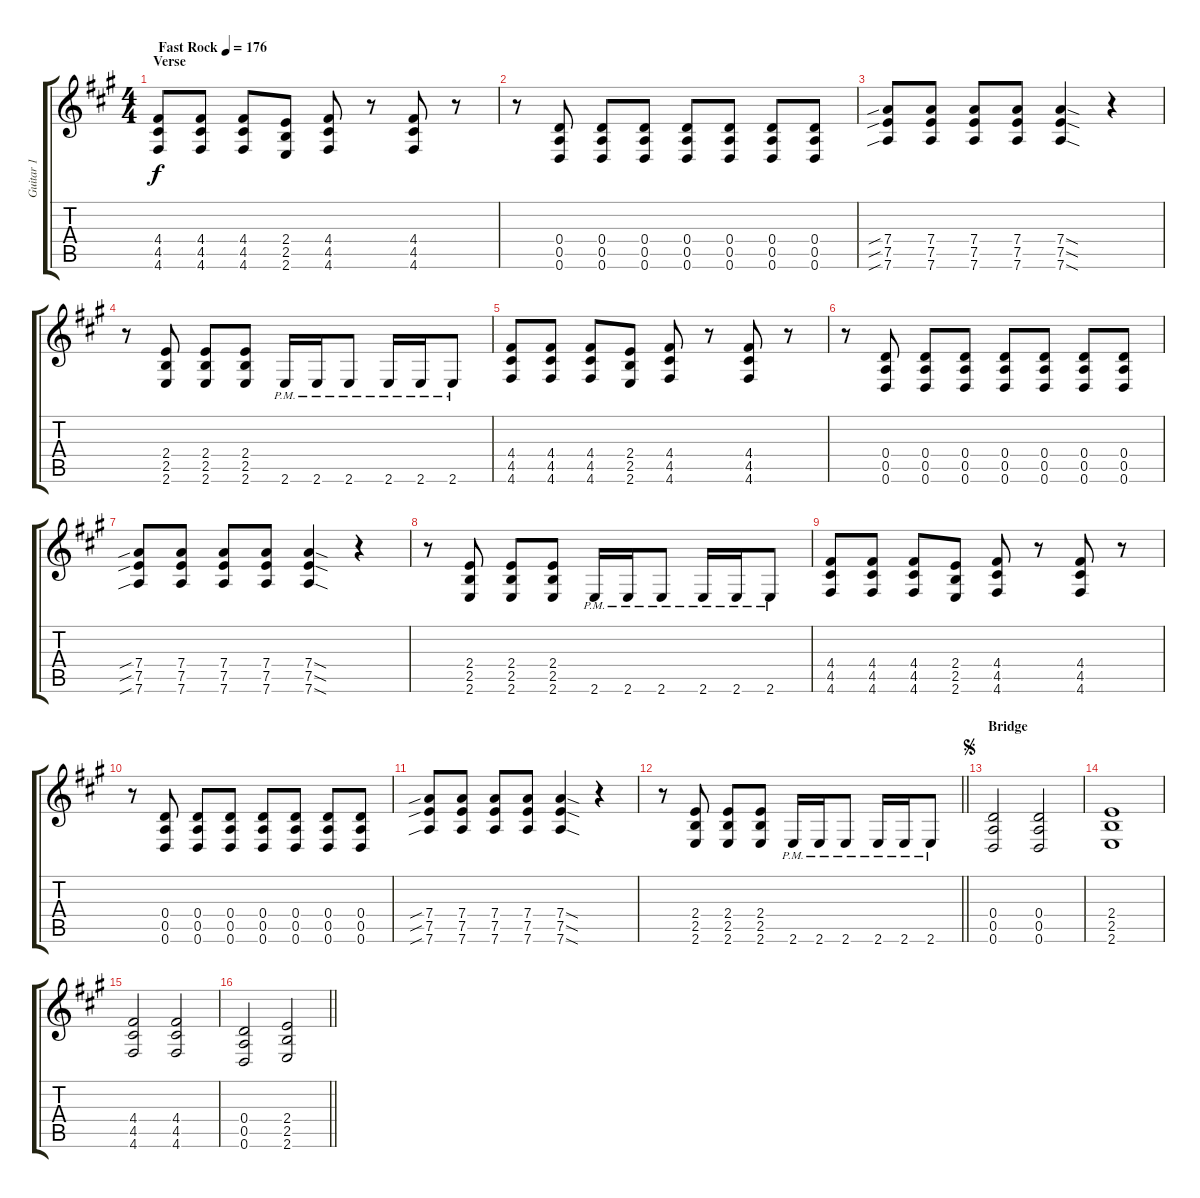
\track ("Guitar 1" "Guitar 1") {instrument distortionguitar}
\staff {score tabs}
\tuning (E4 B3 G3 D3 A2 D2) {hide}
\ts (4 4)
\section ("" "Verse")
\tempo (176 "Fast Rock")
\clef g2
\ks a
(4.4 4.5 4.6).8{dy f instrument distortionguitar} (4.4 4.5 4.6).8 (4.4 4.5 4.6).8 (2.4 2.5 2.6).8 (4.4 4.5 4.6).8 r.8 (4.4 4.5 4.6).8 r.8 |
r.8 (0.4 0.5 0.6).8 (0.4 0.5 0.6).8 (0.4 0.5 0.6).8 (0.4 0.5 0.6).8 (0.4 0.5 0.6).8 (0.4 0.5 0.6).8 (0.4 0.5 0.6).8 |
(7.4{sib} 7.5{sib} 7.6{sib}).8 (7.4 7.5 7.6).8 (7.4 7.5 7.6).8 (7.4 7.5 7.6).8 (7.4{sod} 7.5{sod} 7.6{sod}).4 r.4 |
r.8 (2.4 2.5 2.6).8 (2.4 2.5 2.6).8 (2.4 2.5 2.6).8 2.6{pm}.16 2.6{pm}.16 2.6{pm}.8 2.6{pm}.16 2.6{pm}.16 2.6{pm}.8 |
(4.4 4.5 4.6).8 (4.4 4.5 4.6).8 (4.4 4.5 4.6).8 (2.4 2.5 2.6).8 (4.4 4.5 4.6).8 r.8 (4.4 4.5 4.6).8 r.8 |
r.8 (0.4 0.5 0.6).8 (0.4 0.5 0.6).8 (0.4 0.5 0.6).8 (0.4 0.5 0.6).8 (0.4 0.5 0.6).8 (0.4 0.5 0.6).8 (0.4 0.5 0.6).8 |
(7.4{sib} 7.5{sib} 7.6{sib}).8 (7.4 7.5 7.6).8 (7.4 7.5 7.6).8 (7.4 7.5 7.6).8 (7.4{sod} 7.5{sod} 7.6{sod}).4 r.4 |
r.8 (2.4 2.5 2.6).8 (2.4 2.5 2.6).8 (2.4 2.5 2.6).8 2.6{pm}.16 2.6{pm}.16 2.6{pm}.8 2.6{pm}.16 2.6{pm}.16 2.6{pm}.8 |
(4.4 4.5 4.6).8 (4.4 4.5 4.6).8 (4.4 4.5 4.6).8 (2.4 2.5 2.6).8 (4.4 4.5 4.6).8 r.8 (4.4 4.5 4.6).8 r.8 |
r.8 (0.4 0.5 0.6).8 (0.4 0.5 0.6).8 (0.4 0.5 0.6).8 (0.4 0.5 0.6).8 (0.4 0.5 0.6).8 (0.4 0.5 0.6).8 (0.4 0.5 0.6).8 |
(7.4{sib} 7.5{sib} 7.6{sib}).8 (7.4 7.5 7.6).8 (7.4 7.5 7.6).8 (7.4 7.5 7.6).8 (7.4{sod} 7.5{sod} 7.6{sod}).4 r.4 |
\barLineRight lightlight
r.8 (2.4 2.5 2.6).8 (2.4 2.5 2.6).8 (2.4 2.5 2.6).8 2.6{pm}.16 2.6{pm}.16 2.6{pm}.8 2.6{pm}.16 2.6{pm}.16 2.6{pm}.8 |
\section ("" "Bridge")
\jump segno
(0.4 0.5 0.6).2 (0.4 0.5 0.6).2 |
(2.4 2.5 2.6).1 |
(4.4 4.5 4.6).2 (4.4 4.5 4.6).2 |
\barLineRight lightlight
(0.4 0.5 0.6).2 (2.4 2.5 2.6).2
